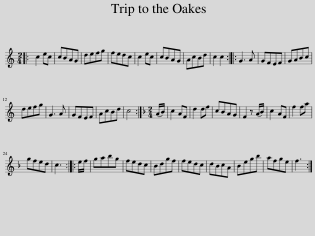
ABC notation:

X:1
L:1/8
M:2/4
I:linebreak $
K:C
V:1 treble
V:1
|: c2 ec | cBAG | defg | fedc | c2 ec | %5
 cBAG | AcBd | c2 c2 :: G3 A | GFEF | %10
 GABc |$ defg | G3 A | GFEF | AcBd | %15
 c4 :|[K:F][M:2/4] (A/B/) | c2 AF | d2 df | cBAG | %20
 F2 z (A/B/) | c2 AF | f2 fa |$ gfed | c3 :: %25
 e/f/ | gabg | fedc | Bdgf | fedc | %30
 dBcA | Begb | afge | f3 :| %34
